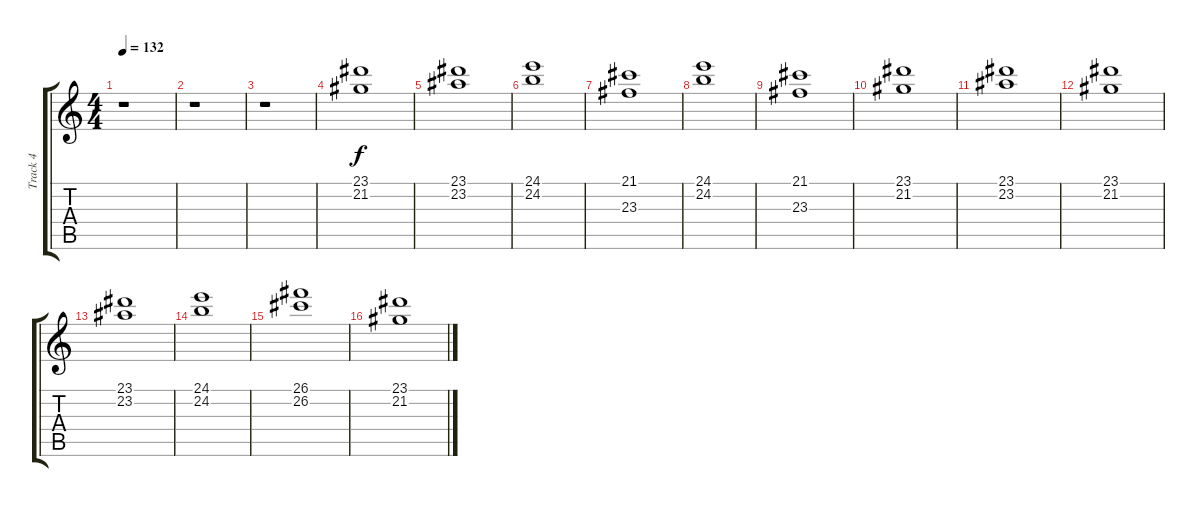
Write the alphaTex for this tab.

\track ("Track 4" "Track 4") {instrument pad5bowed}
\staff {score tabs}
\tuning (E4 B3 G3 D3 A2 E2) {hide}
\ts (4 4)
\tempo 132
\clef g2
\ks c
r.1{dy f} |
r.1 |
r.1 |
(23.1 21.2).1 |
(23.1 23.2).1 |
(24.1 24.2).1 |
(21.1 23.3).1 |
(24.1 24.2).1 |
(21.1 23.3).1 |
(23.1 21.2).1 |
(23.1 23.2).1 |
(23.1 21.2).1 |
(23.1 23.2).1 |
(24.1 24.2).1 |
(26.1 26.2).1 |
(23.1 21.2).1
